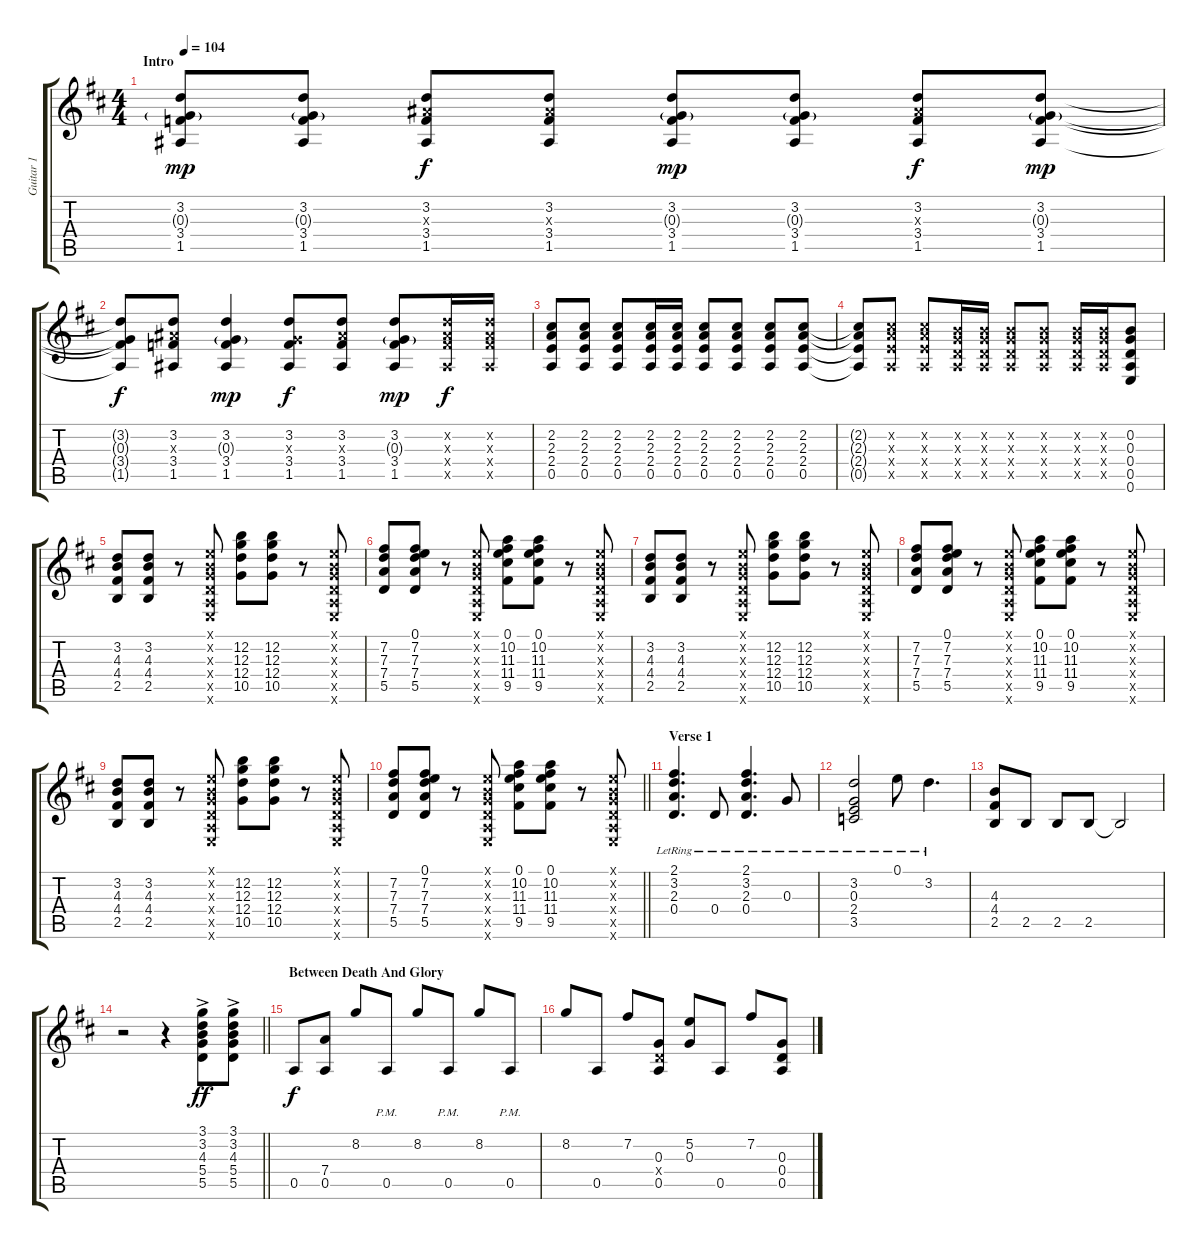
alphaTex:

\track ("Guitar 1" "Guitar 1") {instrument overdrivenguitar}
\staff {score tabs}
\tuning (E4 B3 G3 D3 A2 E2) {hide}
\ts (4 4)
\section ("" "Intro")
\tempo 104
\clef g2
\ks d
(3.2 0.3{g} 3.4 1.5).8{dy mp instrument overdrivenguitar} (3.2 0.3{g} 3.4 1.5).8 (3.2 3.3{x} 3.4 1.5).8{dy f} (3.2 3.3{x} 3.4 1.5).8 (3.2 0.3{g} 3.4 1.5).8{dy mp} (3.2 0.3{g} 3.4 1.5).8 (3.2 3.3{x} 3.4 1.5).8{dy f} (3.2 0.3{g} 3.4 1.5).8{dy mp} |
(3.2{t} 0.3{t} 3.4{t} 1.5{t}).8{dy f} (3.2 3.3{x} 3.4 1.5).8 (3.2 0.3{g} 3.4 1.5).4{dy mp} (3.2 0.3{x} 3.4 1.5).8{dy f} (3.2 3.3{x} 3.4 1.5).8 (3.2 0.3{g} 3.4 1.5).8{dy mp} (3.2{x} 3.3{x} 3.4{x} 1.5{x}).16{dy f} (3.2{x} 3.3{x} 3.4{x} 1.5{x}).16 |
(2.2 2.3 2.4 0.5).8 (2.2 2.3 2.4 0.5).8 (2.2 2.3 2.4 0.5).8 (2.2 2.3 2.4 0.5).16 (2.2 2.3 2.4 0.5).16 (2.2 2.3 2.4 0.5).8 (2.2 2.3 2.4 0.5).8 (2.2 2.3 2.4 0.5).8 (2.2 2.3 2.4 0.5).8 |
(2.2{t} 2.3{t} 2.4{t} 0.5{t}).8 (2.2{x} 2.3{x} 2.4{x} 0.5{x}).8 (2.2{x} 2.3{x} 2.4{x} 0.5{x}).8 (0.2{x} 0.3{x} 0.4{x} 0.5{x}).16 (0.2{x} 0.3{x} 0.4{x} 0.5{x}).16 (0.2{x} 0.3{x} 0.4{x} 0.5{x}).8 (0.2{x} 0.3{x} 0.4{x} 0.5{x}).8 (0.2{x} 0.3{x} 0.4{x} 0.5{x}).16 (0.2{x} 0.3{x} 0.4{x} 0.5{x}).16 (0.2 0.3 0.4 0.5 0.6).8 |
(3.2 4.3 4.4 2.5).8 (3.2 4.3 4.4 2.5).8 r.8 (0.1{x} 0.2{x} 0.3{x} 0.4{x} 0.5{x} 0.6{x}).8 (12.2 12.3 12.4 10.5).8 (12.2 12.3 12.4 10.5).8 r.8 (0.1{x} 0.2{x} 0.3{x} 0.4{x} 0.5{x} 0.6{x}).8 |
(7.2 7.3 7.4 5.5).8 (0.1 7.2 7.3 7.4 5.5).8 r.8 (0.1{x} 0.2{x} 0.3{x} 0.4{x} 0.5{x} 0.6{x}).8 (0.1 10.2 11.3 11.4 9.5).8 (0.1 10.2 11.3 11.4 9.5).8 r.8 (0.1{x} 0.2{x} 0.3{x} 0.4{x} 0.5{x} 0.6{x}).8 |
(3.2 4.3 4.4 2.5).8 (3.2 4.3 4.4 2.5).8 r.8 (0.1{x} 0.2{x} 0.3{x} 0.4{x} 0.5{x} 0.6{x}).8 (12.2 12.3 12.4 10.5).8 (12.2 12.3 12.4 10.5).8 r.8 (0.1{x} 0.2{x} 0.3{x} 0.4{x} 0.5{x} 0.6{x}).8 |
(7.2 7.3 7.4 5.5).8 (0.1 7.2 7.3 7.4 5.5).8 r.8 (0.1{x} 0.2{x} 0.3{x} 0.4{x} 0.5{x} 0.6{x}).8 (0.1 10.2 11.3 11.4 9.5).8 (0.1 10.2 11.3 11.4 9.5).8 r.8 (0.1{x} 0.2{x} 0.3{x} 0.4{x} 0.5{x} 0.6{x}).8 |
(3.2 4.3 4.4 2.5).8 (3.2 4.3 4.4 2.5).8 r.8 (0.1{x} 0.2{x} 0.3{x} 0.4{x} 0.5{x} 0.6{x}).8 (12.2 12.3 12.4 10.5).8 (12.2 12.3 12.4 10.5).8 r.8 (0.1{x} 0.2{x} 0.3{x} 0.4{x} 0.5{x} 0.6{x}).8 |
\barLineRight lightlight
(7.2 7.3 7.4 5.5).8 (0.1 7.2 7.3 7.4 5.5).8 r.8 (0.1{x} 0.2{x} 0.3{x} 0.4{x} 0.5{x} 0.6{x}).8 (0.1 10.2 11.3 11.4 9.5).8 (0.1 10.2 11.3 11.4 9.5).8 r.8 (0.1{x} 0.2{x} 0.3{x} 0.4{x} 0.5{x} 0.6{x}).8 |
\section ("" "Verse 1")
(2.1{lr} 3.2{lr} 2.3{lr} 0.4{lr}).4{d} 0.4{lr}.8 (2.1{lr} 3.2{lr} 2.3{lr} 0.4{lr}).4{d} 0.3{lr}.8 |
(3.2{lr} 0.3{lr} 2.4{lr} 3.5{lr}).2 0.1{lr}.8 3.2{lr}.4{d} |
(4.3 4.4 2.5).8 2.5.8 2.5.8 2.5.8 2.5{t}.2 |
\barLineRight lightlight
r.2 r.4 (3.1{ac} 3.2{ac} 4.3{ac} 5.4{ac} 5.5{ac}).8{dy ff} (3.1{ac} 3.2{ac} 4.3{ac} 5.4{ac} 5.5{ac}).8 |
\section ("" "Between Death And Glory")
0.5.8{dy f} (7.4 0.5).8 8.2.8 0.5{pm}.8 8.2.8 0.5{pm}.8 8.2.8 0.5{pm}.8 |
8.2.8 0.5.8 7.2.8 (0.3 0.4{x} 0.5).8 (5.2 0.3).8 0.5.8 7.2.8 (0.3 0.4 0.5).8
